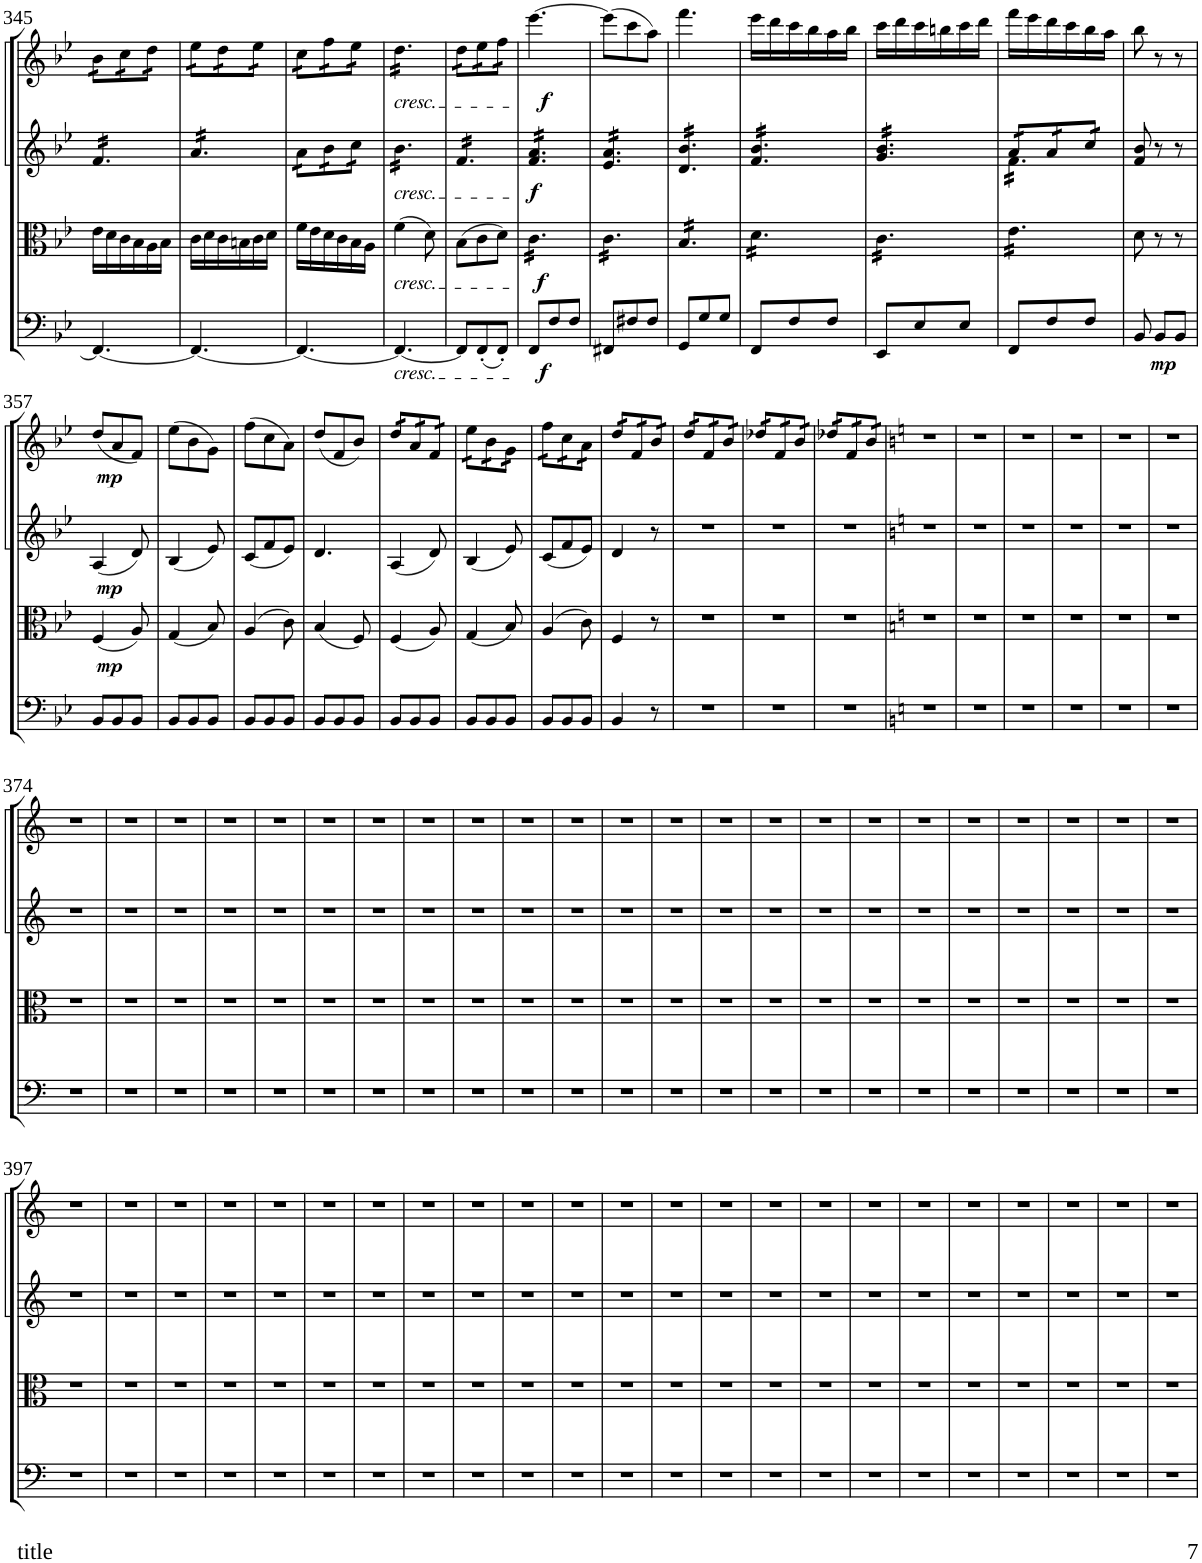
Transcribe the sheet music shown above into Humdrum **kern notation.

**kern	**dynam	**kern	**dynam	**kern	**dynam	**kern	**dynam
*part4	*part4	*part3	*part3	*part2	*part2	*part1	*part1
*staff4	*staff4	*staff3	*staff3	*staff2	*staff2	*staff1	*staff1
*I"Cello	*	*I"Viola	*	*I"Violin II	*	*I"Violin I	*
*	*	*I'Vla	*	*I'Vln	*	*I'Vln	*
!!LO:PB:g=z
*clefF4	*	*clefC3	*	*clefG2	*	*clefG2	*
*k[b-e-]	*	*k[b-e-]	*	*k[b-e-]	*	*k[b-e-]	*
*M3/8	*	*M3/8	*	*M3/8	*	*M3/8	*
=345	=345	=345	=345	=345	=345	=345	=345
*	*	*	*	*tremolo	*	*	*
*	*	*	*	*	*	*tremolo	*
4.FF/_	.	16e-\LL	.	16f/LL	.	16b-\LL	.
.	.	16d\	.	16f/	.	16b-\	.
.	.	16c\	.	16f/	.	16cc\	.
.	.	16B-\	.	16f/	.	16cc\	.
.	.	16A\	.	16f/	.	16dd\	.
.	.	16B-\JJ	.	16f/JJ	.	16dd\JJ	.
=346	=346	=346	=346	=346	=346	=346	=346
4.FF/_	.	16c\LL	.	16a/LL	.	16ee-\LL	.
.	.	16d\	.	16a/	.	16ee-\	.
.	.	16c\	.	16a/	.	16dd\	.
.	.	16Bn\	.	16a/	.	16dd\	.
.	.	16c\	.	16a/	.	16ee-\	.
.	.	16d\JJ	.	16a/JJ	.	16ee-\JJ	.
=347	=347	=347	=347	=347	=347	=347	=347
4.FF/_	.	16f\LL	.	16a\LL	.	16cc\LL	.
.	.	16e-\	.	16a\	.	16cc\	.
.	.	16d\	.	16b-\	.	16ff\	.
.	.	16c\	.	16b-\	.	16ff\	.
.	.	16B-\	.	16cc\	.	16ee-\	.
.	.	16A\JJ	.	16cc\JJ	.	16ee-\JJ	.
=348	=348	=348	=348	=348	=348	=348	=348
!	!	!	!	!	!	!LO:TX:b:i:t=cresc.	!
!	!	!	!	!LO:TX:b:i:t=cresc.	!	!	!
!	!	!LO:TX:b:i:t=cresc.	!	!	!	!	!
!LO:TX:b:i:t=cresc.	!	!	!	!	!	!	!
4.FF/_	.	(4f\	.	16b-\LL	.	16dd\LL	.
.	.	.	.	16b-\	.	16dd\	.
.	.	.	.	16b-\	.	16dd\	.
.	.	.	.	16b-\	.	16dd\	.
.	.	8d\)	.	16b-\	.	16dd\	.
.	.	.	.	16b-\JJ	.	16dd\JJ	.
=349	=349	=349	=349	=349	=349	=349	=349
8FF/L]	.	(8B-\L	.	16f/LL	.	16dd\LL	.
.	.	.	.	16f/	.	16dd\	.
(8FF'/	.	8c\	.	16f/	.	16ee-\	.
.	.	.	.	16f/	.	16ee-\	.
8FF'/J)	.	8d\J)	.	16f/	.	16ff\	.
.	.	.	.	16f/JJ	.	16ff\JJ	.
*	*	*	*	*	*	*Xtremolo	*
=350	=350	=350	=350	=350	=350	=350	=350
!	!LO:DY:b	!	!LO:DY:b	!	!LO:DY:b	!	!LO:DY:b
*	*	*tremolo	*	*	*	*	*
8FF/L	f	16c\LL	f	16f/ 16a/LL	f	[4.eee-\	f
.	.	16c\	.	16f/ 16a/	.	.	.
8F'~/	.	16c\	.	16f/ 16a/	.	.	.
.	.	16c\	.	16f/ 16a/	.	.	.
8F'~/J	.	16c\	.	16f/ 16a/	.	.	.
.	.	16c\JJ	.	16f/ 16a/JJ	.	.	.
=351	=351	=351	=351	=351	=351	=351	=351
8FF#X/L	.	16c\LL	.	16e-/ 16a/LL	.	(8eee-\L]	.
.	.	16c\	.	16e-/ 16a/	.	.	.
8F#X'~/	.	16c\	.	16e-/ 16a/	.	8ccc\	.
.	.	16c\	.	16e-/ 16a/	.	.	.
8F#'~/J	.	16c\	.	16e-/ 16a/	.	8aa\J)	.
.	.	16c\JJ	.	16e-/ 16a/JJ	.	.	.
=352	=352	=352	=352	=352	=352	=352	=352
8GG/L	.	16B-/LL	.	16d/ 16b-/LL	.	4.fff\	.
.	.	16B-/	.	16d/ 16b-/	.	.	.
8G'~/	.	16B-/	.	16d/ 16b-/	.	.	.
.	.	16B-/	.	16d/ 16b-/	.	.	.
8G'~/J	.	16B-/	.	16d/ 16b-/	.	.	.
.	.	16B-/JJ	.	16d/ 16b-/JJ	.	.	.
=353	=353	=353	=353	=353	=353	=353	=353
8FF/L	.	16d\LL	.	16f/ 16b-/LL	.	16eee-\LL	.
.	.	16d\	.	16f/ 16b-/	.	16ddd\	.
8F'~/	.	16d\	.	16f/ 16b-/	.	16ccc\	.
.	.	16d\	.	16f/ 16b-/	.	16bb-\	.
8F'~/J	.	16d\	.	16f/ 16b-/	.	16aa\	.
.	.	16d\JJ	.	16f/ 16b-/JJ	.	16bb-\JJ	.
=354	=354	=354	=354	=354	=354	=354	=354
8EE-/L	.	16c\LL	.	16g/ 16b-/LL	.	16ccc\LL	.
.	.	16c\	.	16g/ 16b-/	.	16ddd\	.
8E-'~/	.	16c\	.	16g/ 16b-/	.	16ccc\	.
.	.	16c\	.	16g/ 16b-/	.	16bbn\	.
8E-'~/J	.	16c\	.	16g/ 16b-/	.	16ccc\	.
.	.	16c\JJ	.	16g/ 16b-/JJ	.	16ddd\JJ	.
=355	=355	=355	=355	=355	=355	=355	=355
*	*	*	*	*^	*	*	*
8FF/L	.	16e-\LL	.	16a/LL	16f\LL	.	16fff\LL	.
.	.	16e-\	.	16a/	16f\	.	16eee-\	.
8F'~/	.	16e-\	.	16a/	16f\	.	16ddd\	.
.	.	16e-\	.	16a/	16f\	.	16ccc\	.
8F'~/J	.	16e-\	.	16cc/	16f\	.	16bb-\	.
.	.	16e-\JJ	.	16cc/JJ	16f\JJ	.	16aa\JJ	.
*	*	*	*	*Xtremolo	*	*	*	*
*	*	*Xtremolo	*	*	*	*	*	*
*	*	*	*	*v	*v	*	*	*
=356	=356	=356	=356	=356	=356	=356	=356
8BB-/	.	8d\	.	8f/ 8b-/	.	8bb-\	.
!	!LO:DY:b	!	!	!	!	!	!
8BB-/L	mp	8r	.	8r	.	8r	.
8BB-/J	.	8r	.	8r	.	8r	.
!!LO:LB:g=z
=357	=357	=357	=357	=357	=357	=357	=357
!	!	!	!LO:DY:b	!	!LO:DY:b	!	!LO:DY:b
8BB-/L	.	(4F/	mp	(4A/	mp	(8dd/L	mp
8BB-/	.	.	.	.	.	8a/	.
8BB-/J	.	8A/)	.	8d/)	.	8f/J)	.
=358	=358	=358	=358	=358	=358	=358	=358
8BB-/L	.	(4G/	.	(4B-/	.	(8ee-\L	.
8BB-/	.	.	.	.	.	8b-\	.
8BB-/J	.	8B-/)	.	8e-/)	.	8g\J)	.
=359	=359	=359	=359	=359	=359	=359	=359
8BB-/L	.	(4A/	.	(8c/L	.	(8ff\L	.
8BB-/	.	.	.	8f/	.	8cc\	.
8BB-/J	.	8c\)	.	8e-/J)	.	8a\J)	.
=360	=360	=360	=360	=360	=360	=360	=360
8BB-/L	.	(4B-/	.	4.d/	.	(8dd/L	.
8BB-/	.	.	.	.	.	8f/	.
8BB-/J	.	8F/)	.	.	.	8b-/J)	.
=361	=361	=361	=361	=361	=361	=361	=361
*	*	*	*	*	*	*tremolo	*
8BB-/L	.	(4F/	.	(4A/	.	16dd/LL	.
.	.	.	.	.	.	16dd/	.
8BB-/	.	.	.	.	.	16a/	.
.	.	.	.	.	.	16a/	.
8BB-/J	.	8A/)	.	8d/)	.	16f/	.
.	.	.	.	.	.	16f/JJ	.
=362	=362	=362	=362	=362	=362	=362	=362
8BB-/L	.	(4G/	.	(4B-/	.	16ee-\LL	.
.	.	.	.	.	.	16ee-\	.
8BB-/	.	.	.	.	.	16b-\	.
.	.	.	.	.	.	16b-\	.
8BB-/J	.	8B-/)	.	8e-/)	.	16g\	.
.	.	.	.	.	.	16g\JJ	.
=363	=363	=363	=363	=363	=363	=363	=363
8BB-/L	.	(4A/	.	(8c/L	.	16ff\LL	.
.	.	.	.	.	.	16ff\	.
8BB-/	.	.	.	8f/	.	16cc\	.
.	.	.	.	.	.	16cc\	.
8BB-/J	.	8c\)	.	8e-/J)	.	16a\	.
.	.	.	.	.	.	16a\JJ	.
=364	=364	=364	=364	=364	=364	=364	=364
4BB-/	.	4F/	.	4d/	.	16dd/LL	.
.	.	.	.	.	.	16dd/	.
.	.	.	.	.	.	16f/	.
.	.	.	.	.	.	16f/	.
8r	.	8r	.	8r	.	16b-/	.
.	.	.	.	.	.	16b-/JJ	.
=365	=365	=365	=365	=365	=365	=365	=365
4.r	.	4.r	.	4.r	.	16dd/LL	.
.	.	.	.	.	.	16dd/	.
.	.	.	.	.	.	16f/	.
.	.	.	.	.	.	16f/	.
.	.	.	.	.	.	16b-/	.
.	.	.	.	.	.	16b-/JJ	.
=366	=366	=366	=366	=366	=366	=366	=366
4.r	.	4.r	.	4.r	.	16dd-X/LL	.
.	.	.	.	.	.	16dd-X/	.
.	.	.	.	.	.	16f/	.
.	.	.	.	.	.	16f/	.
.	.	.	.	.	.	16b-/	.
.	.	.	.	.	.	16b-/JJ	.
=367	=367	=367	=367	=367	=367	=367	=367
4.r	.	4.r	.	4.r	.	16dd-X/LL	.
.	.	.	.	.	.	16dd-X/	.
.	.	.	.	.	.	16f/	.
.	.	.	.	.	.	16f/	.
.	.	.	.	.	.	16b-/	.
.	.	.	.	.	.	16b-/JJ	.
*	*	*	*	*	*	*Xtremolo	*
=368	=368	=368	=368	=368	=368	=368	=368
*k[]	*	*k[]	*	*k[]	*	*k[]	*
4.r	.	4.r	.	4.r	.	4.r	.
=369	=369	=369	=369	=369	=369	=369	=369
4.r	.	4.r	.	4.r	.	4.r	.
=370	=370	=370	=370	=370	=370	=370	=370
4.r	.	4.r	.	4.r	.	4.r	.
=371	=371	=371	=371	=371	=371	=371	=371
4.r	.	4.r	.	4.r	.	4.r	.
=372	=372	=372	=372	=372	=372	=372	=372
4.r	.	4.r	.	4.r	.	4.r	.
=373	=373	=373	=373	=373	=373	=373	=373
4.r	.	4.r	.	4.r	.	4.r	.
!!LO:LB:g=z
=374	=374	=374	=374	=374	=374	=374	=374
4.r	.	4.r	.	4.r	.	4.r	.
=375	=375	=375	=375	=375	=375	=375	=375
4.r	.	4.r	.	4.r	.	4.r	.
=376	=376	=376	=376	=376	=376	=376	=376
4.r	.	4.r	.	4.r	.	4.r	.
=377	=377	=377	=377	=377	=377	=377	=377
4.r	.	4.r	.	4.r	.	4.r	.
=378	=378	=378	=378	=378	=378	=378	=378
4.r	.	4.r	.	4.r	.	4.r	.
=379	=379	=379	=379	=379	=379	=379	=379
4.r	.	4.r	.	4.r	.	4.r	.
=380	=380	=380	=380	=380	=380	=380	=380
4.r	.	4.r	.	4.r	.	4.r	.
=381	=381	=381	=381	=381	=381	=381	=381
4.r	.	4.r	.	4.r	.	4.r	.
=382	=382	=382	=382	=382	=382	=382	=382
4.r	.	4.r	.	4.r	.	4.r	.
=383	=383	=383	=383	=383	=383	=383	=383
4.r	.	4.r	.	4.r	.	4.r	.
=384	=384	=384	=384	=384	=384	=384	=384
4.r	.	4.r	.	4.r	.	4.r	.
=385	=385	=385	=385	=385	=385	=385	=385
4.r	.	4.r	.	4.r	.	4.r	.
=386	=386	=386	=386	=386	=386	=386	=386
4.r	.	4.r	.	4.r	.	4.r	.
=387	=387	=387	=387	=387	=387	=387	=387
4.r	.	4.r	.	4.r	.	4.r	.
=388	=388	=388	=388	=388	=388	=388	=388
4.r	.	4.r	.	4.r	.	4.r	.
=389	=389	=389	=389	=389	=389	=389	=389
4.r	.	4.r	.	4.r	.	4.r	.
=390	=390	=390	=390	=390	=390	=390	=390
4.r	.	4.r	.	4.r	.	4.r	.
=391	=391	=391	=391	=391	=391	=391	=391
4.r	.	4.r	.	4.r	.	4.r	.
=392	=392	=392	=392	=392	=392	=392	=392
4.r	.	4.r	.	4.r	.	4.r	.
=393	=393	=393	=393	=393	=393	=393	=393
4.r	.	4.r	.	4.r	.	4.r	.
=394	=394	=394	=394	=394	=394	=394	=394
4.r	.	4.r	.	4.r	.	4.r	.
=395	=395	=395	=395	=395	=395	=395	=395
4.r	.	4.r	.	4.r	.	4.r	.
=396	=396	=396	=396	=396	=396	=396	=396
4.r	.	4.r	.	4.r	.	4.r	.
!!LO:LB:g=z
=397	=397	=397	=397	=397	=397	=397	=397
4.r	.	4.r	.	4.r	.	4.r	.
=398	=398	=398	=398	=398	=398	=398	=398
4.r	.	4.r	.	4.r	.	4.r	.
=399	=399	=399	=399	=399	=399	=399	=399
4.r	.	4.r	.	4.r	.	4.r	.
=400	=400	=400	=400	=400	=400	=400	=400
4.r	.	4.r	.	4.r	.	4.r	.
=401	=401	=401	=401	=401	=401	=401	=401
4.r	.	4.r	.	4.r	.	4.r	.
=402	=402	=402	=402	=402	=402	=402	=402
4.r	.	4.r	.	4.r	.	4.r	.
=403	=403	=403	=403	=403	=403	=403	=403
4.r	.	4.r	.	4.r	.	4.r	.
=404	=404	=404	=404	=404	=404	=404	=404
4.r	.	4.r	.	4.r	.	4.r	.
=405	=405	=405	=405	=405	=405	=405	=405
4.r	.	4.r	.	4.r	.	4.r	.
=406	=406	=406	=406	=406	=406	=406	=406
4.r	.	4.r	.	4.r	.	4.r	.
=407	=407	=407	=407	=407	=407	=407	=407
4.r	.	4.r	.	4.r	.	4.r	.
=408	=408	=408	=408	=408	=408	=408	=408
4.r	.	4.r	.	4.r	.	4.r	.
=409	=409	=409	=409	=409	=409	=409	=409
4.r	.	4.r	.	4.r	.	4.r	.
=410	=410	=410	=410	=410	=410	=410	=410
4.r	.	4.r	.	4.r	.	4.r	.
=411	=411	=411	=411	=411	=411	=411	=411
4.r	.	4.r	.	4.r	.	4.r	.
=412	=412	=412	=412	=412	=412	=412	=412
4.r	.	4.r	.	4.r	.	4.r	.
=413	=413	=413	=413	=413	=413	=413	=413
4.r	.	4.r	.	4.r	.	4.r	.
=414	=414	=414	=414	=414	=414	=414	=414
4.r	.	4.r	.	4.r	.	4.r	.
=415	=415	=415	=415	=415	=415	=415	=415
4.r	.	4.r	.	4.r	.	4.r	.
=416	=416	=416	=416	=416	=416	=416	=416
4.r	.	4.r	.	4.r	.	4.r	.
=417	=417	=417	=417	=417	=417	=417	=417
4.r	.	4.r	.	4.r	.	4.r	.
=418	=418	=418	=418	=418	=418	=418	=418
4.r	.	4.r	.	4.r	.	4.r	.
=419	=419	=419	=419	=419	=419	=419	=419
4.r	.	4.r	.	4.r	.	4.r	.
=	=	=	=	=	=	=	=
*-	*-	*-	*-	*-	*-	*-	*-
